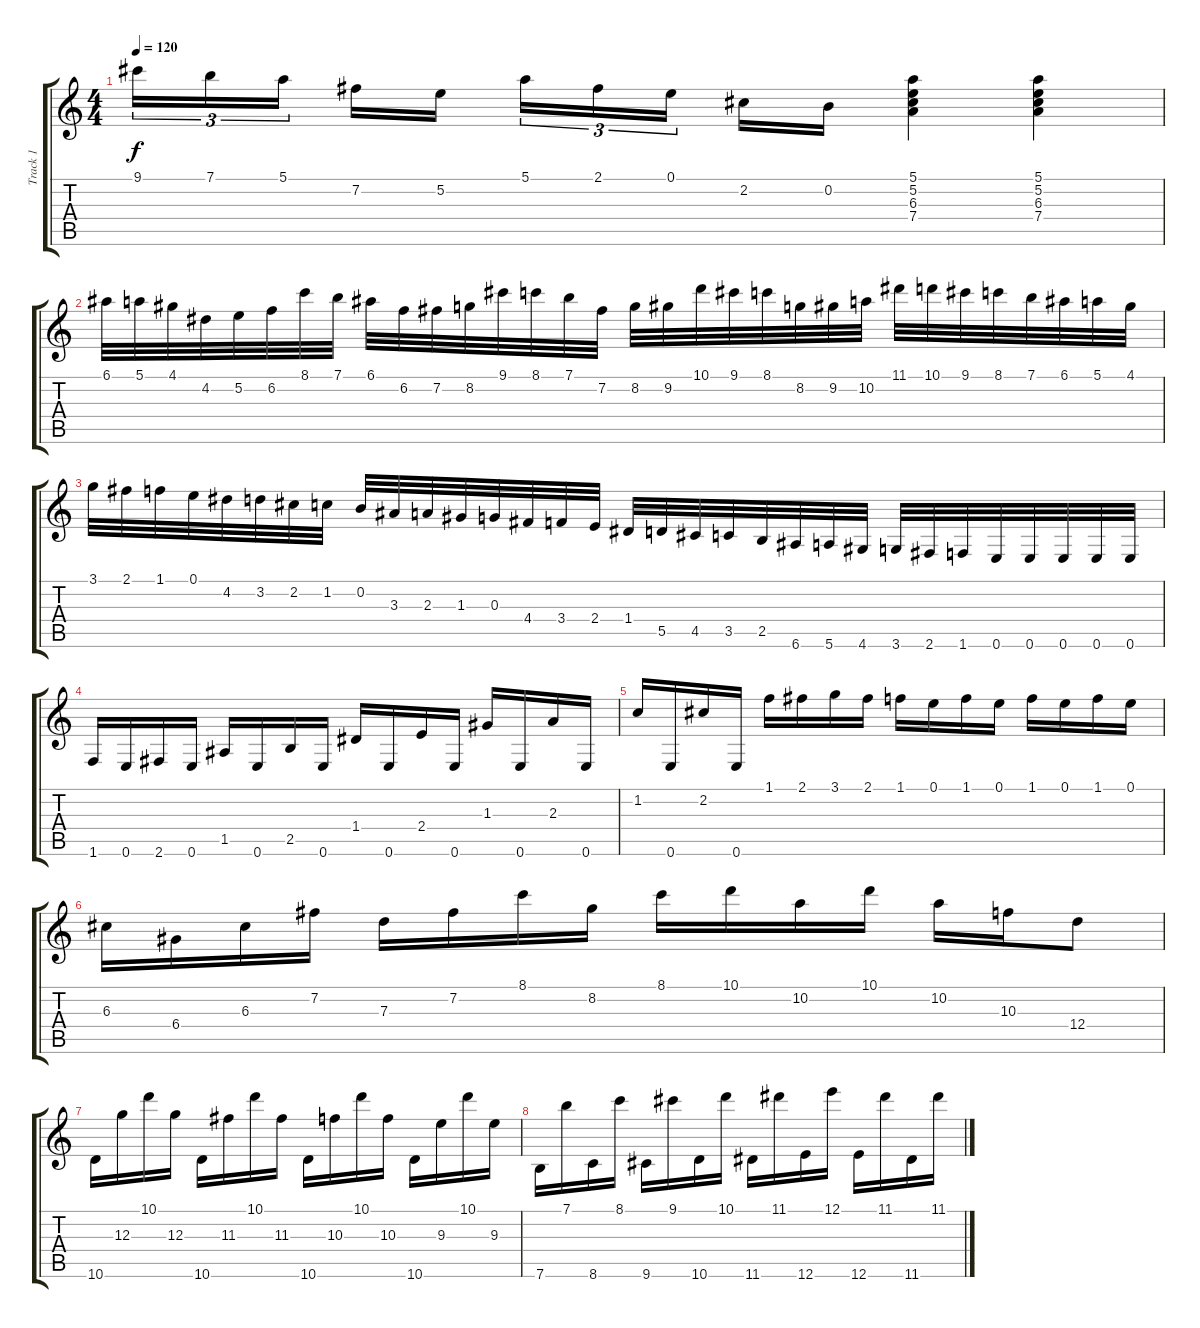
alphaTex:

\track ("Track 1" "Track 1") {instrument electricguitarclean}
\staff {score tabs}
\tuning (E4 B3 G3 D3 A2 E2) {hide}
\ts (4 4)
\tempo 120
\clef g2
\ks c
9.1.16{tu (3 2) dy f} 7.1.16{tu (3 2)} 5.1.16{tu (3 2) beam splitsecondary} 7.2.16 5.2.16 5.1.16{tu (3 2)} 2.1.16{tu (3 2)} 0.1.16{tu (3 2) beam splitsecondary} 2.2.16 0.2.16 (5.1 5.2 6.3 7.4).4 (5.1 5.2 6.3 7.4).4 |
6.1.32 5.1.32 4.1.32 4.2.32 5.2.32 6.2.32 8.1.32 7.1.32 6.1.32 6.2.32 7.2.32 8.2.32 9.1.32 8.1.32 7.1.32 7.2.32 8.2.32 9.2.32 10.1.32 9.1.32 8.1.32 8.2.32 9.2.32 10.2.32 11.1.32 10.1.32 9.1.32 8.1.32 7.1.32 6.1.32 5.1.32 4.1.32 |
3.1.32 2.1.32 1.1.32 0.1.32 4.2.32 3.2.32 2.2.32 1.2.32 0.2.32 3.3.32 2.3.32 1.3.32 0.3.32 4.4.32 3.4.32 2.4.32 1.4.32 5.5.32 4.5.32 3.5.32 2.5.32 6.6.32 5.6.32 4.6.32 3.6.32 2.6.32 1.6.32 0.6.32 0.6.32 0.6.32 0.6.32 0.6.32 |
1.6.16 0.6.16 2.6.16 0.6.16 1.5.16 0.6.16 2.5.16 0.6.16 1.4.16 0.6.16 2.4.16 0.6.16 1.3.16 0.6.16 2.3.16 0.6.16 |
1.2.16 0.6.16 2.2.16 0.6.16 1.1.16 2.1.16 3.1.16 2.1.16 1.1.16 0.1.16 1.1.16 0.1.16 1.1.16 0.1.16 1.1.16 0.1.16 |
6.3.16 6.4.16 6.3.16 7.2.16 7.3.16 7.2.16 8.1.16 8.2.16 8.1.16 10.1.16 10.2.16 10.1.16 10.2.16 10.3.16 12.4.8 |
10.6.16 12.3.16 10.1.16 12.3.16 10.6.16 11.3.16 10.1.16 11.3.16 10.6.16 10.3.16 10.1.16 10.3.16 10.6.16 9.3.16 10.1.16 9.3.16 |
7.6.16 7.1.16 8.6.16 8.1.16 9.6.16 9.1.16 10.6.16 10.1.16 11.6.16 11.1.16 12.6.16 12.1.16 12.6.16 11.1.16 11.6.16 11.1.16
